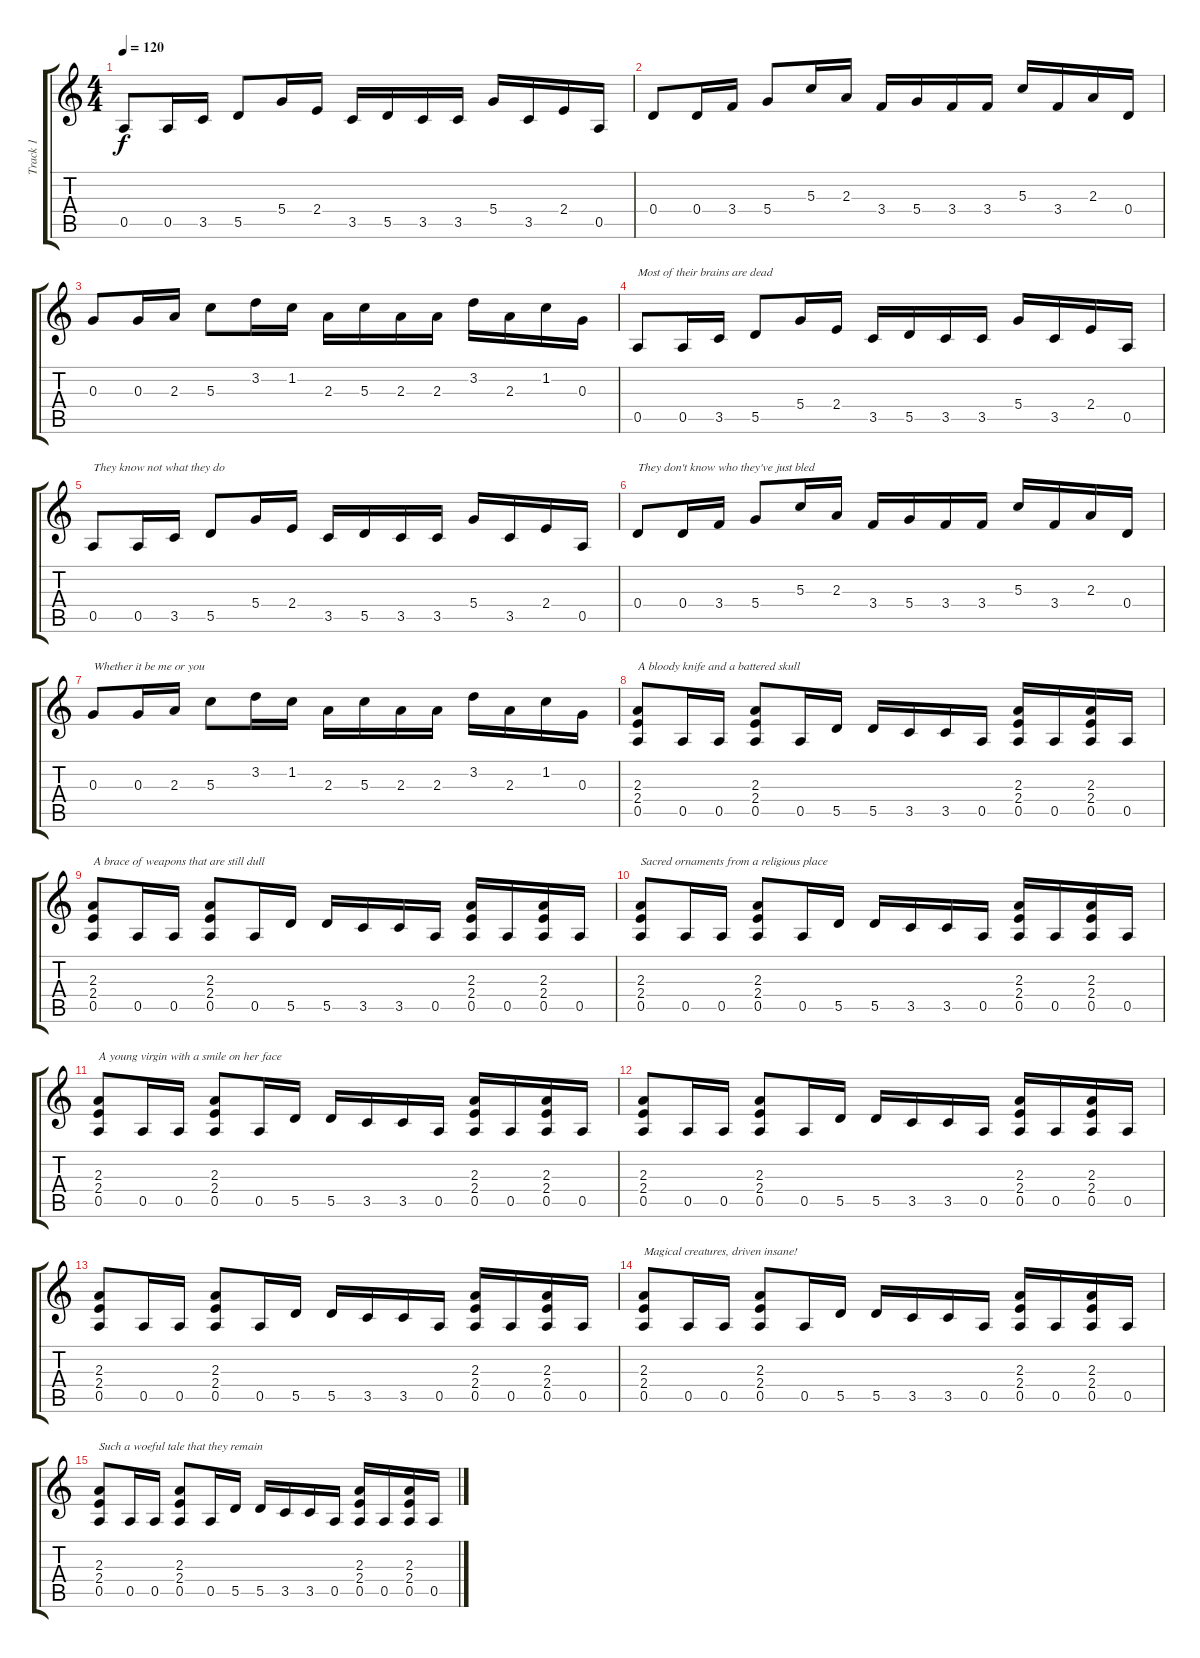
\track ("Track 1" "Track 1") {instrument distortionguitar}
\staff {score tabs}
\tuning (E4 B3 G3 D3 A2 E2) {hide}
\ts (4 4)
\tempo 120
\clef g2
\ks c
0.5.8{dy f} 0.5.16 3.5.16 5.5.8 5.4.16 2.4.16 3.5.16 5.5.16 3.5.16 3.5.16 5.4.16 3.5.16 2.4.16 0.5.16 |
0.4.8 0.4.16 3.4.16 5.4.8 5.3.16 2.3.16 3.4.16 5.4.16 3.4.16 3.4.16 5.3.16 3.4.16 2.3.16 0.4.16 |
0.3.8 0.3.16 2.3.16 5.3.8 3.2.16 1.2.16 2.3.16 5.3.16 2.3.16 2.3.16 3.2.16 2.3.16 1.2.16 0.3.16 |
0.5.8{txt "Most of their brains are dead"} 0.5.16 3.5.16 5.5.8 5.4.16 2.4.16 3.5.16 5.5.16 3.5.16 3.5.16 5.4.16 3.5.16 2.4.16 0.5.16 |
0.5.8{txt "They know not what they do"} 0.5.16 3.5.16 5.5.8 5.4.16 2.4.16 3.5.16 5.5.16 3.5.16 3.5.16 5.4.16 3.5.16 2.4.16 0.5.16 |
0.4.8{txt "They don't know who they've just bled"} 0.4.16 3.4.16 5.4.8 5.3.16 2.3.16 3.4.16 5.4.16 3.4.16 3.4.16 5.3.16 3.4.16 2.3.16 0.4.16 |
0.3.8{txt "Whether it be me or you"} 0.3.16 2.3.16 5.3.8 3.2.16 1.2.16 2.3.16 5.3.16 2.3.16 2.3.16 3.2.16 2.3.16 1.2.16 0.3.16 |
(2.3 2.4 0.5).8{txt "A bloody knife and a battered skull"} 0.5.16 0.5.16 (2.3 2.4 0.5).8 0.5.16 5.5.16 5.5.16 3.5.16 3.5.16 0.5.16 (2.3 2.4 0.5).16 0.5.16 (2.3 2.4 0.5).16 0.5.16 |
(2.3 2.4 0.5).8{txt "A brace of weapons that are still dull"} 0.5.16 0.5.16 (2.3 2.4 0.5).8 0.5.16 5.5.16 5.5.16 3.5.16 3.5.16 0.5.16 (2.3 2.4 0.5).16 0.5.16 (2.3 2.4 0.5).16 0.5.16 |
(2.3 2.4 0.5).8{txt "Sacred ornaments from a religious place"} 0.5.16 0.5.16 (2.3 2.4 0.5).8 0.5.16 5.5.16 5.5.16 3.5.16 3.5.16 0.5.16 (2.3 2.4 0.5).16 0.5.16 (2.3 2.4 0.5).16 0.5.16 |
(2.3 2.4 0.5).8{txt "A young virgin with a smile on her face"} 0.5.16 0.5.16 (2.3 2.4 0.5).8 0.5.16 5.5.16 5.5.16 3.5.16 3.5.16 0.5.16 (2.3 2.4 0.5).16 0.5.16 (2.3 2.4 0.5).16 0.5.16 |
(2.3 2.4 0.5).8 0.5.16 0.5.16 (2.3 2.4 0.5).8 0.5.16 5.5.16 5.5.16 3.5.16 3.5.16 0.5.16 (2.3 2.4 0.5).16 0.5.16 (2.3 2.4 0.5).16 0.5.16 |
(2.3 2.4 0.5).8 0.5.16 0.5.16 (2.3 2.4 0.5).8 0.5.16 5.5.16 5.5.16 3.5.16 3.5.16 0.5.16 (2.3 2.4 0.5).16 0.5.16 (2.3 2.4 0.5).16 0.5.16 |
(2.3 2.4 0.5).8{txt "Magical creatures, driven insane!"} 0.5.16 0.5.16 (2.3 2.4 0.5).8 0.5.16 5.5.16 5.5.16 3.5.16 3.5.16 0.5.16 (2.3 2.4 0.5).16 0.5.16 (2.3 2.4 0.5).16 0.5.16 |
(2.3 2.4 0.5).8{txt "Such a woeful tale that they remain"} 0.5.16 0.5.16 (2.3 2.4 0.5).8 0.5.16 5.5.16 5.5.16 3.5.16 3.5.16 0.5.16 (2.3 2.4 0.5).16 0.5.16 (2.3 2.4 0.5).16 0.5.16
